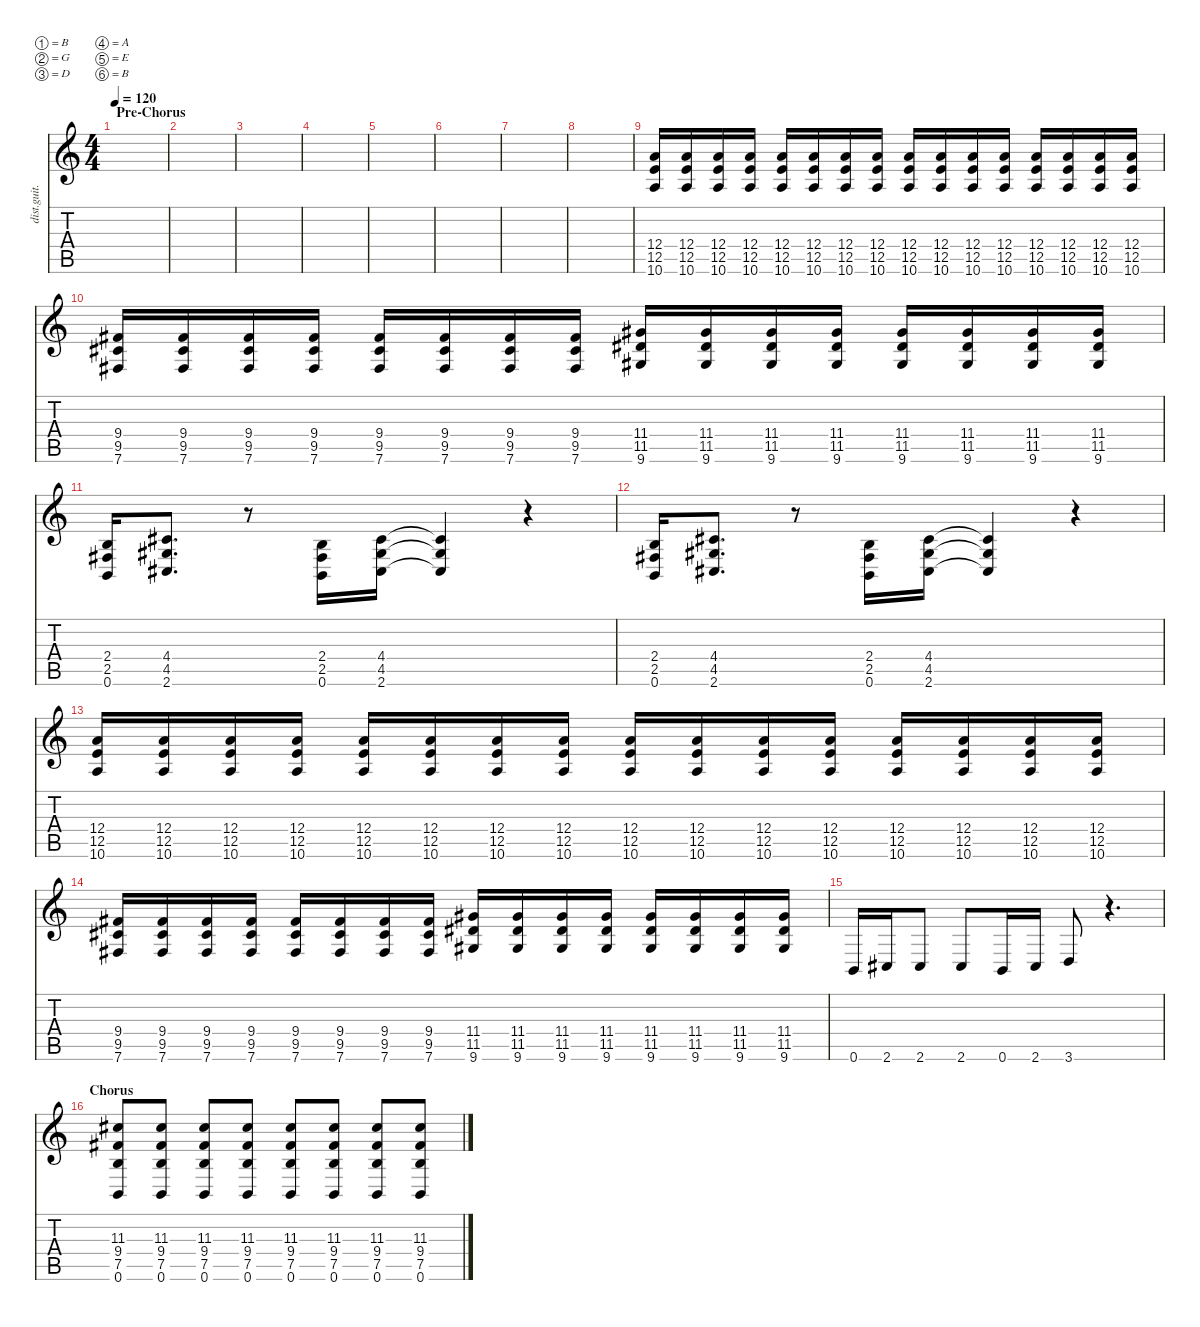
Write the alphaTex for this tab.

\defaultSystemsLayout 4
\hideDynamics
\bracketExtendMode nobrackets
\track ("Distortion Guitar - Petr" "dist.guit.") {instrument distortionguitar}
\staff {score tabs}
\tuning (B3 G3 D3 A2 E2 B1)
\ts (4 4)
\section ("" "Pre-Chorus")
\tempo 120
\clef g2
\ks c
|
|
|
|
|
|
|
|
(10.6 12.5 12.4).16{beam Up} (10.6 12.5 12.4).16{beam Up} (10.6 12.5 12.4).16{beam Up} (10.6 12.5 12.4).16{beam Up} (10.6 12.5 12.4).16{beam Up} (10.6 12.5 12.4).16{beam Up} (10.6 12.5 12.4).16{beam Up} (10.6 12.5 12.4).16{beam Up} (10.6 12.5 12.4).16{beam Up} (10.6 12.5 12.4).16{beam Up} (10.6 12.5 12.4).16{beam Up} (10.6 12.5 12.4).16{beam Up} (10.6 12.5 12.4).16{beam Up} (10.6 12.5 12.4).16{beam Up} (10.6 12.5 12.4).16{beam Up} (10.6 12.5 12.4).16{beam Up} |
(7.6{acc #} 9.5{acc #} 9.4{acc #}).16{beam Up} (7.6{acc #} 9.5{acc #} 9.4{acc #}).16{beam Up} (7.6{acc #} 9.5{acc #} 9.4{acc #}).16{beam Up} (7.6{acc #} 9.5{acc #} 9.4{acc #}).16{beam Up} (7.6{acc #} 9.5{acc #} 9.4{acc #}).16{beam Up} (7.6{acc #} 9.5{acc #} 9.4{acc #}).16{beam Up} (7.6{acc #} 9.5{acc #} 9.4{acc #}).16{beam Up} (7.6{acc #} 9.5{acc #} 9.4{acc #}).16{beam Up} (9.6{acc #} 11.5{acc #} 11.4{acc #}).16{beam Up} (9.6{acc #} 11.5{acc #} 11.4{acc #}).16{beam Up} (9.6{acc #} 11.5{acc #} 11.4{acc #}).16{beam Up} (9.6{acc #} 11.5{acc #} 11.4{acc #}).16{beam Up} (9.6{acc #} 11.5{acc #} 11.4{acc #}).16{beam Up} (9.6{acc #} 11.5{acc #} 11.4{acc #}).16{beam Up} (9.6{acc #} 11.5{acc #} 11.4{acc #}).16{beam Up} (9.6{acc #} 11.5{acc #} 11.4{acc #}).16{beam Up} |
(0.6 2.5{acc #} 2.4).16{beam Up} (2.6{acc #} 4.5{acc #} 4.4{acc #}).8{d beam Up} r.8{beam Down} (0.6 2.5{acc #} 2.4).16{beam Up} (2.6{acc #} 4.5{acc #} 4.4{acc #}).16{beam Up} (2.6{t acc #} 4.5{t acc #} 4.4{t acc #}).4{beam Up} r.4{beam Down} |
(0.6 2.5{acc #} 2.4).16{beam Up} (2.6{acc #} 4.5{acc #} 4.4{acc #}).8{d beam Up} r.8{beam Down} (0.6 2.5{acc #} 2.4).16{beam Up} (2.6{acc #} 4.5{acc #} 4.4{acc #}).16{beam Up} (2.6{t acc #} 4.5{t acc #} 4.4{t acc #}).4{beam Up} r.4{beam Down} |
(10.6 12.5 12.4).16{beam Up} (10.6 12.5 12.4).16{beam Up} (10.6 12.5 12.4).16{beam Up} (10.6 12.5 12.4).16{beam Up} (10.6 12.5 12.4).16{beam Up} (10.6 12.5 12.4).16{beam Up} (10.6 12.5 12.4).16{beam Up} (10.6 12.5 12.4).16{beam Up} (10.6 12.5 12.4).16{beam Up} (10.6 12.5 12.4).16{beam Up} (10.6 12.5 12.4).16{beam Up} (10.6 12.5 12.4).16{beam Up} (10.6 12.5 12.4).16{beam Up} (10.6 12.5 12.4).16{beam Up} (10.6 12.5 12.4).16{beam Up} (10.6 12.5 12.4).16{beam Up} |
(7.6{acc #} 9.5{acc #} 9.4{acc #}).16{beam Up} (7.6{acc #} 9.5{acc #} 9.4{acc #}).16{beam Up} (7.6{acc #} 9.5{acc #} 9.4{acc #}).16{beam Up} (7.6{acc #} 9.5{acc #} 9.4{acc #}).16{beam Up} (7.6{acc #} 9.5{acc #} 9.4{acc #}).16{beam Up} (7.6{acc #} 9.5{acc #} 9.4{acc #}).16{beam Up} (7.6{acc #} 9.5{acc #} 9.4{acc #}).16{beam Up} (7.6{acc #} 9.5{acc #} 9.4{acc #}).16{beam Up} (9.6{acc #} 11.5{acc #} 11.4{acc #}).16{beam Up} (9.6{acc #} 11.5{acc #} 11.4{acc #}).16{beam Up} (9.6{acc #} 11.5{acc #} 11.4{acc #}).16{beam Up} (9.6{acc #} 11.5{acc #} 11.4{acc #}).16{beam Up} (9.6{acc #} 11.5{acc #} 11.4{acc #}).16{beam Up} (9.6{acc #} 11.5{acc #} 11.4{acc #}).16{beam Up} (9.6{acc #} 11.5{acc #} 11.4{acc #}).16{beam Up} (9.6{acc #} 11.5{acc #} 11.4{acc #}).16{beam Up} |
0.6.16{beam Up} 2.6{acc #}.16{beam Up} 2.6{acc #}.8{beam Up} 2.6{acc #}.8{beam Up} 0.6.16{beam Up} 2.6{acc #}.16{beam Up} 3.6.8{beam Up} r.4{d beam Down} |
\section ("" "Chorus")
(7.5 9.4{acc #} 11.3{acc #} 0.6).8{beam Up} (7.5 9.4{acc #} 11.3{acc #} 0.6).8{beam Up} (7.5 9.4{acc #} 11.3{acc #} 0.6).8{beam Up} (7.5 9.4{acc #} 11.3{acc #} 0.6).8{beam Up} (7.5 9.4{acc #} 11.3{acc #} 0.6).8{beam Up} (7.5 9.4{acc #} 11.3{acc #} 0.6).8{beam Up} (7.5 9.4{acc #} 11.3{acc #} 0.6).8{beam Up} (7.5 9.4{acc #} 11.3{acc #} 0.6).8{beam Up}
